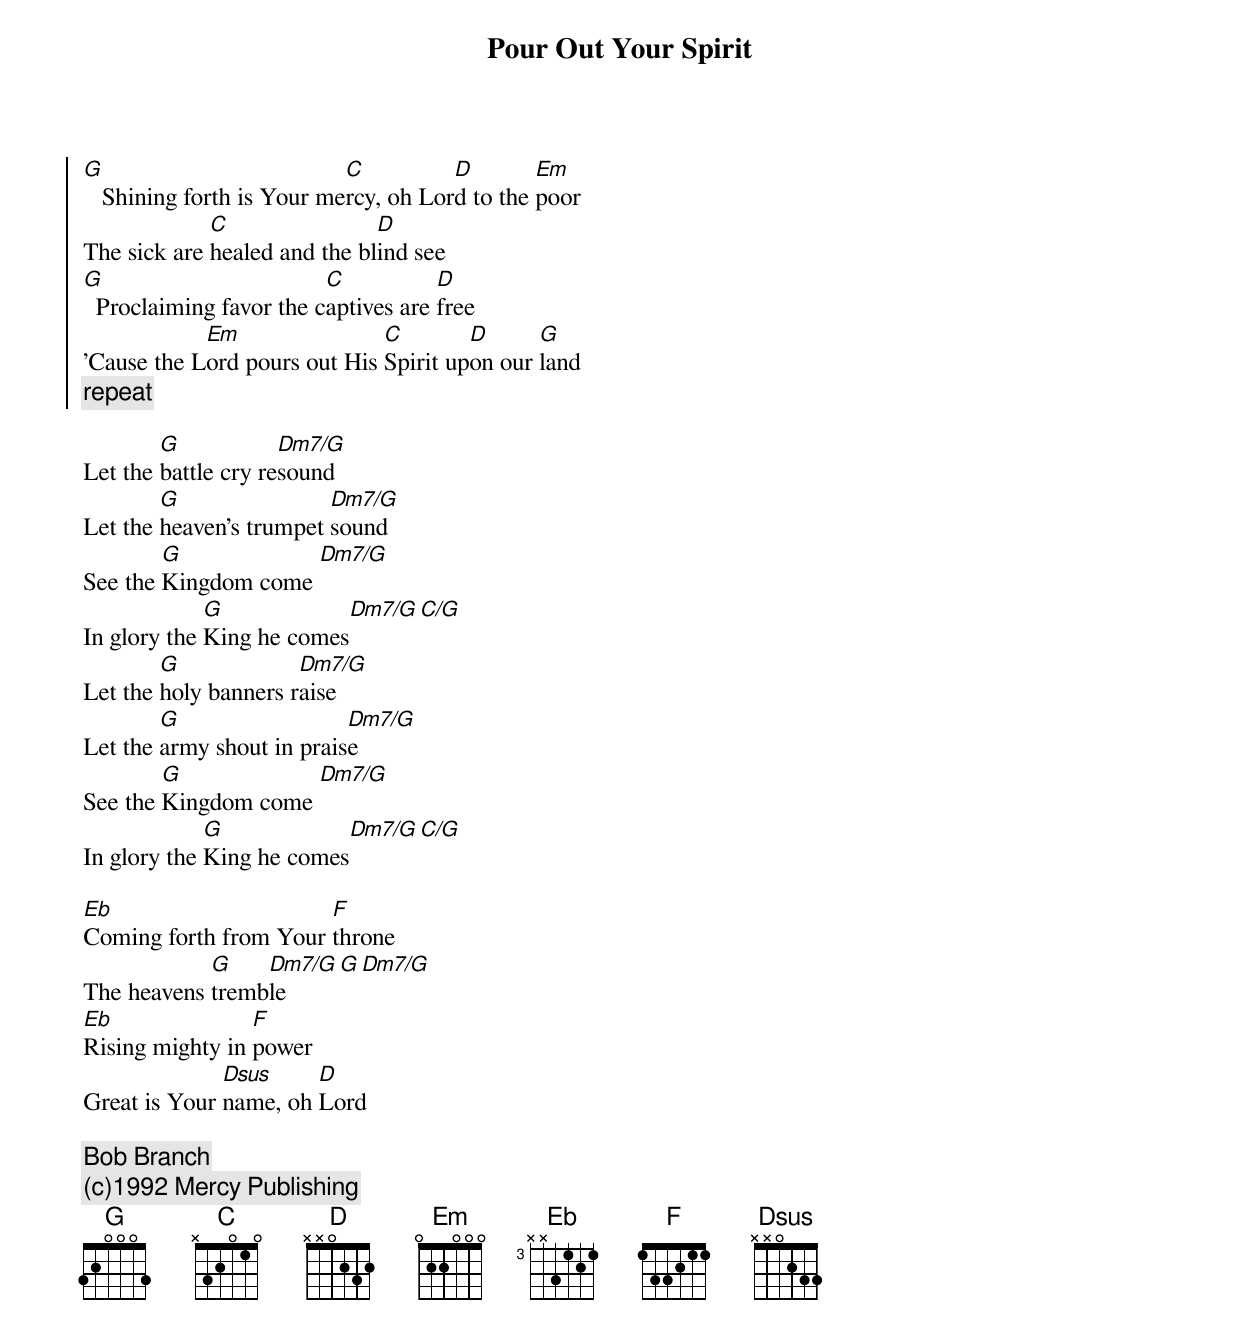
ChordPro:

{title:Pour Out Your Spirit}
{start_of_chorus}
[G]   Shining forth is Your me[C]rcy, oh Lor[D]d to the [Em]poor
The sick are [C]healed and the bl[D]ind see
[G]  Proclaiming favor the c[C]aptives are [D]free
'Cause the L[Em]ord pours out His [C]Spirit up[D]on our [G]land
{comment:repeat}
{end_of_chorus}

Let the [G]battle cry re[Dm7/G]sound
Let the [G]heaven's trumpet [Dm7/G]sound
See the [G]Kingdom come [Dm7/G]
In glory the [G]King he comes[Dm7/G][C/G]
Let the [G]holy banners r[Dm7/G]aise
Let the [G]army shout in prais[Dm7/G]e
See the [G]Kingdom come [Dm7/G]
In glory the [G]King he comes[Dm7/G][C/G]

[Eb]Coming forth from Your [F]throne
The heavens [G]tremb[Dm7/G]le[G][Dm7/G]
[Eb]Rising mighty in [F]power
Great is Your [Dsus]name, oh [D]Lord

{comment:Bob Branch}
{comment:(c)1992 Mercy Publishing}
